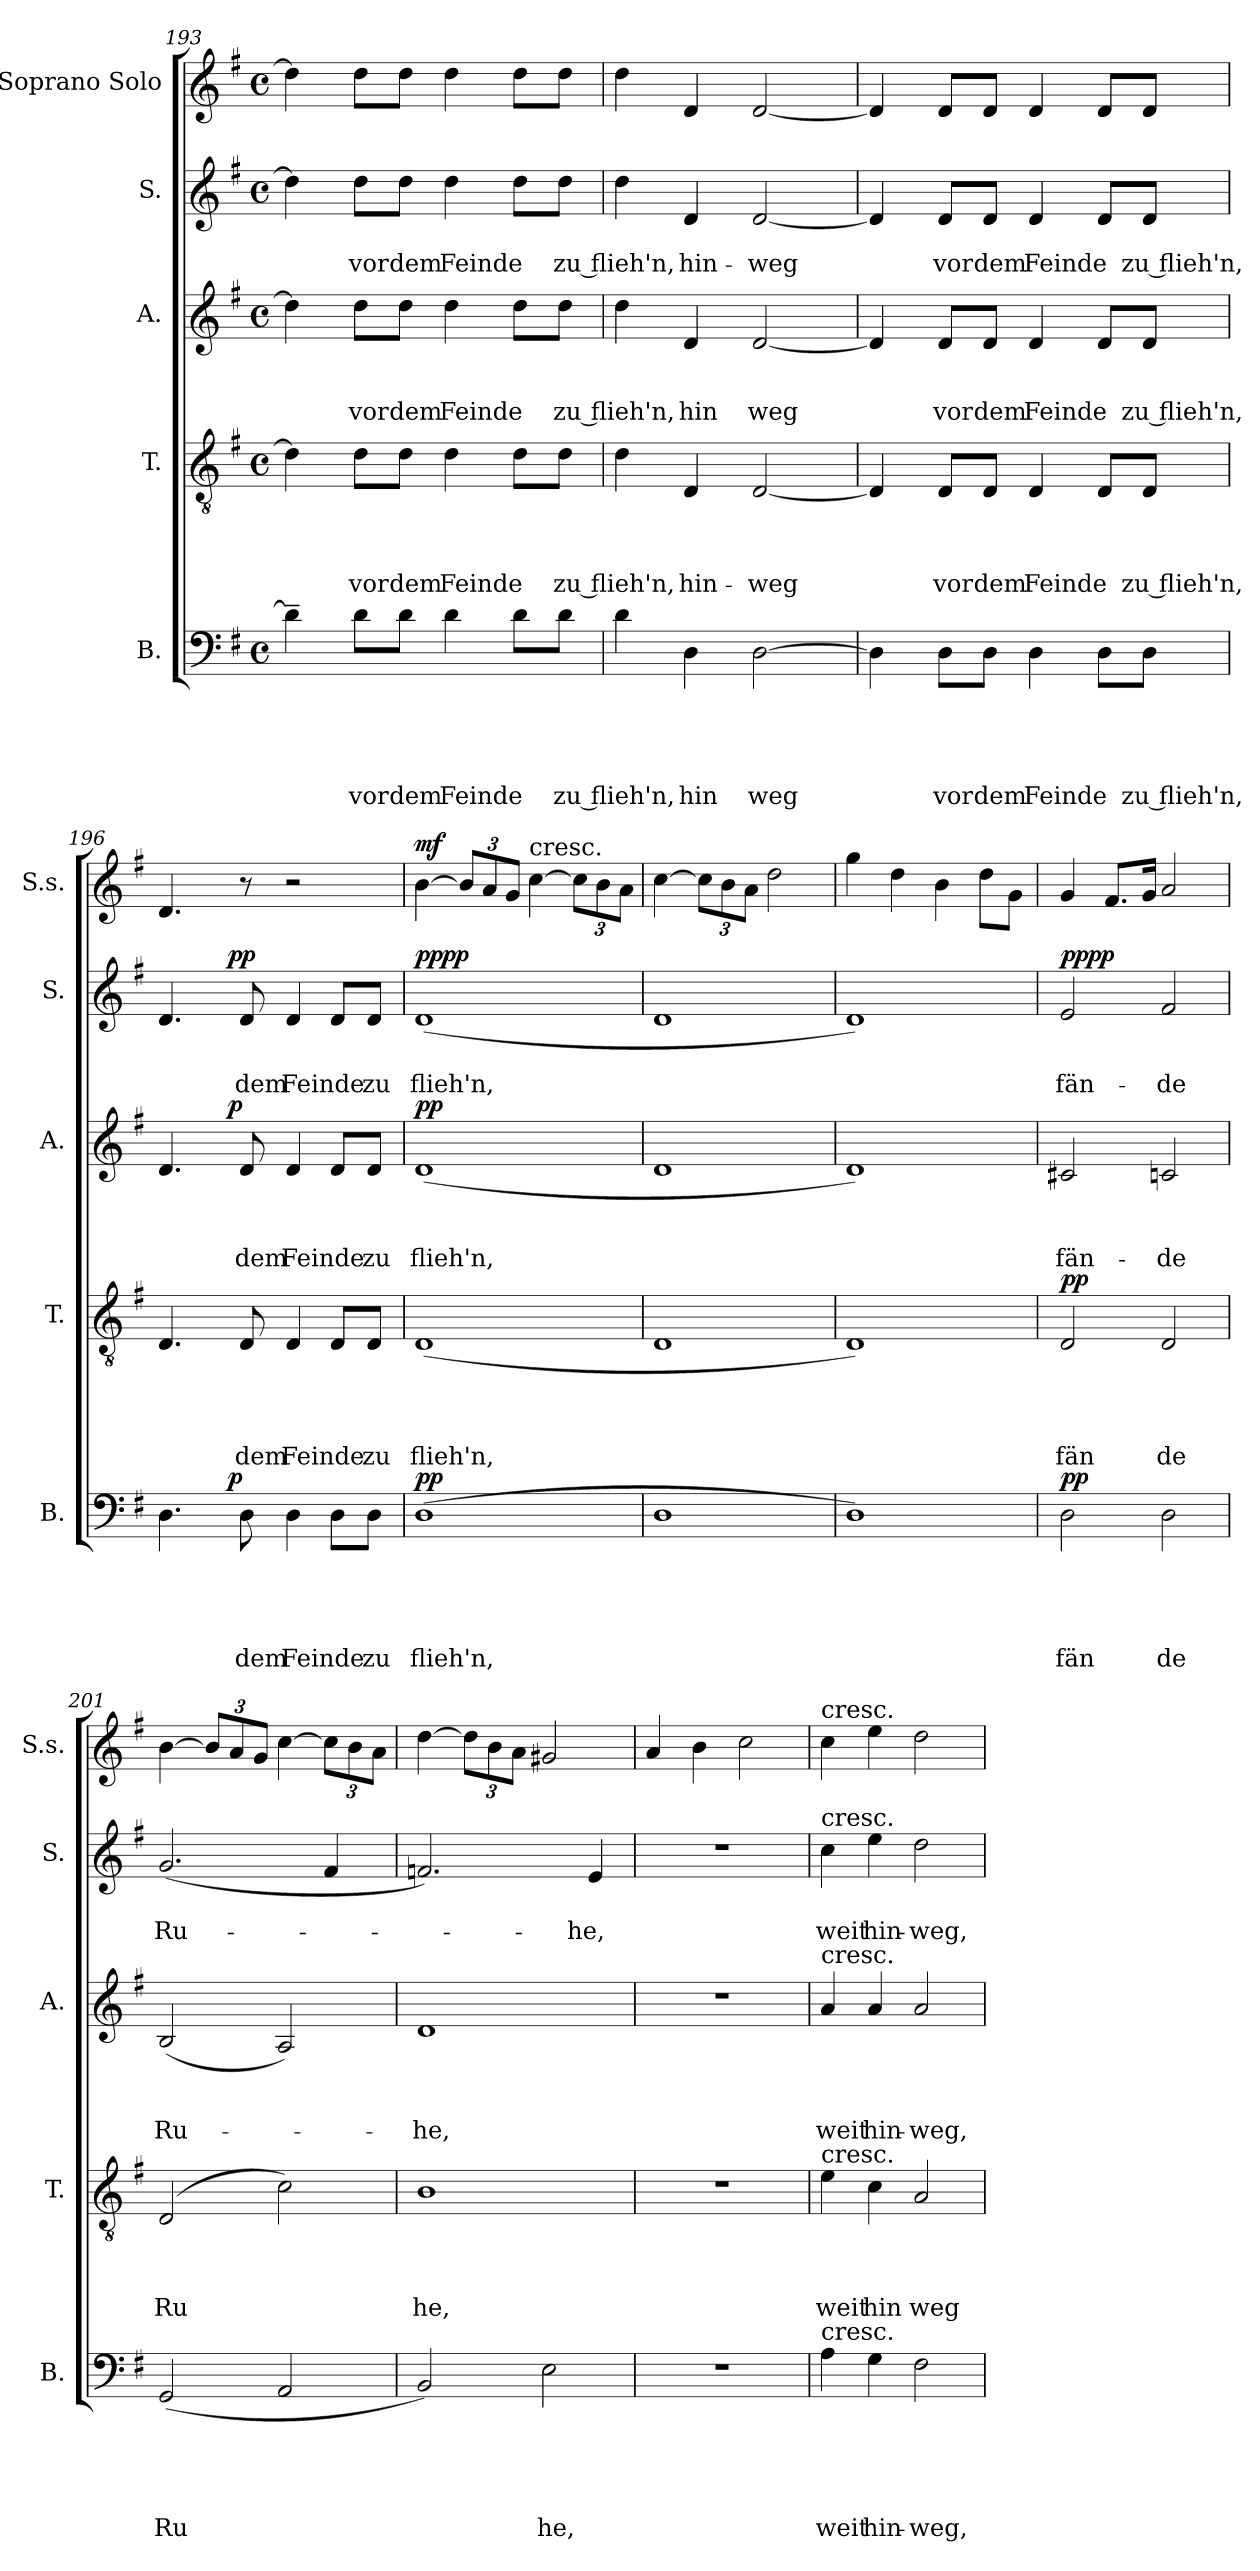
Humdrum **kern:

**kern	**text	**text	**text	**text	**text	**dynam	**kern	**text	**text	**text	**text	**dynam	**kern	**text	**text	**text	**dynam	**kern	**text	**text	**dynam	**kern	**dynam
*part5	*part5	*part5	*part5	*part5	*part5	*part5	*part4	*part4	*part4	*part4	*part4	*part4	*part3	*part3	*part3	*part3	*part3	*part2	*part2	*part2	*part2	*part1	*part1
*staff5	*staff5	*staff5	*staff5	*staff5	*staff5	*staff5	*staff4	*staff4	*staff4	*staff4	*staff4	*staff4	*staff3	*staff3	*staff3	*staff3	*staff3	*staff2	*staff2	*staff2	*staff2	*staff1	*staff1
*I"B.	*	*	*	*	*	*	*I"T.	*	*	*	*	*	*I"A.	*	*	*	*	*I"S.	*	*	*	*I"Soprano Solo	*
*I'B.	*	*	*	*	*	*	*I'T.	*	*	*	*	*	*I'A.	*	*	*	*	*I'S.	*	*	*	*I'S.s.	*
!!LO:LB:g=z
*clefF4	*	*	*	*	*	*	*clefGv2	*	*	*	*	*	*clefG2	*	*	*	*	*clefG2	*	*	*	*clefG2	*
*k[f#]	*	*	*	*	*	*	*k[f#]	*	*	*	*	*	*k[f#]	*	*	*	*	*k[f#]	*	*	*	*k[f#]	*
*G:	*	*	*	*	*	*	*G:	*	*	*	*	*	*G:	*	*	*	*	*G:	*	*	*	*G:	*
*M4/4	*	*	*	*	*	*	*M4/4	*	*	*	*	*	*M4/4	*	*	*	*	*M4/4	*	*	*	*M4/4	*
*met(c)	*	*	*	*	*	*	*met(c)	*	*	*	*	*	*met(c)	*	*	*	*	*met(c)	*	*	*	*met(c)	*
=193	=193	=193	=193	=193	=193	=193	=193	=193	=193	=193	=193	=193	=193	=193	=193	=193	=193	=193	=193	=193	=193	=193	=193
4d~>\]	.	.	.	.	.	.	4d\]	.	.	.	.	.	4dd\]	.	.	.	.	4dd\]	.	.	.	4dd\]	.
!	!	!	!	!	!LO:LY:b	!	!	!	!	!	!LO:LY:b	!	!	!	!	!LO:LY:b	!	!	!	!LO:LY:b	!	!	!
8d\L	.	.	.	.	vor	.	8d\L	.	.	.	vor	.	8dd\L	.	.	vor	.	8dd\L	.	vor	.	8dd\L	.
!	!	!	!	!	!LO:LY:b	!	!	!	!	!	!LO:LY:b	!	!	!	!	!LO:LY:b	!	!	!	!LO:LY:b	!	!	!
8d\J	.	.	.	.	dem	.	8d\J	.	.	.	dem	.	8dd\J	.	.	dem	.	8dd\J	.	dem	.	8dd\J	.
!	!	!	!	!	!LO:LY:b	!	!	!	!	!	!LO:LY:b	!	!	!	!	!LO:LY:b	!	!	!	!LO:LY:b	!	!	!
4d\	.	.	.	.	Feinde	.	4d\	.	.	.	Feinde	.	4dd\	.	.	Feinde	.	4dd\	.	Feinde	.	4dd\	.
8d\L	.	.	.	.	.	.	8d\L	.	.	.	.	.	8dd\L	.	.	.	.	8dd\L	.	.	.	8dd\L	.
!	!	!	!	!	!LO:LY:b	!	!	!	!	!	!LO:LY:b	!	!	!	!	!LO:LY:b	!	!	!	!LO:LY:b	!	!	!
8d\J	.	.	.	.	zu flieh'n,	.	8d\J	.	.	.	zu flieh'n,	.	8dd\J	.	.	zu flieh'n,	.	8dd\J	.	zu flieh'n,	.	8dd\J	.
=194	=194	=194	=194	=194	=194	=194	=194	=194	=194	=194	=194	=194	=194	=194	=194	=194	=194	=194	=194	=194	=194	=194	=194
4d\	.	.	.	.	.	.	4d\	.	.	.	.	.	4dd\	.	.	.	.	4dd\	.	.	.	4dd\	.
!	!	!	!	!	!LO:LY:b	!	!	!	!	!	!LO:LY:b	!	!	!	!	!LO:LY:b	!	!	!	!LO:LY:b	!	!	!
4D\	.	.	.	.	hin	.	4D/	.	.	.	hin-	.	4d/	.	.	hin	.	4d/	.	hin-	.	4d/	.
!	!	!	!	!	!LO:LY:b	!	!	!	!	!	!LO:LY:b	!	!	!	!	!LO:LY:b	!	!	!	!LO:LY:b	!	!	!
[>2D\	.	.	.	.	weg	.	[<2D/	.	.	.	-weg	.	[<2d/	.	.	weg	.	[<2d/	.	-weg	.	[<2d/	.
=195	=195	=195	=195	=195	=195	=195	=195	=195	=195	=195	=195	=195	=195	=195	=195	=195	=195	=195	=195	=195	=195	=195	=195
4D\]	.	.	.	.	.	.	4D/]	.	.	.	.	.	4d/]	.	.	.	.	4d/]	.	.	.	4d/]	.
!	!	!	!	!	!LO:LY:b	!	!	!	!	!	!LO:LY:b	!	!	!	!	!LO:LY:b	!	!	!	!LO:LY:b	!	!	!
8D\L	.	.	.	.	vor	.	8D/L	.	.	.	vor	.	8d/L	.	.	vor	.	8d/L	.	vor	.	8d/L	.
!	!	!	!	!	!LO:LY:b	!	!	!	!	!	!LO:LY:b	!	!	!	!	!LO:LY:b	!	!	!	!LO:LY:b	!	!	!
8D\J	.	.	.	.	dem	.	8D/J	.	.	.	dem	.	8d/J	.	.	dem	.	8d/J	.	dem	.	8d/J	.
!	!	!	!	!	!LO:LY:b	!	!	!	!	!	!LO:LY:b	!	!	!	!	!LO:LY:b	!	!	!	!LO:LY:b	!	!	!
4D\	.	.	.	.	Feinde	.	4D/	.	.	.	Feinde	.	4d/	.	.	Feinde	.	4d/	.	Feinde	.	4d/	.
8D\L	.	.	.	.	.	.	8D/L	.	.	.	.	.	8d/L	.	.	.	.	8d/L	.	.	.	8d/L	.
!	!	!	!	!	!LO:LY:b	!	!	!	!	!	!LO:LY:b	!	!	!	!	!LO:LY:b	!	!	!	!LO:LY:b	!	!	!
8D\J	.	.	.	.	zu flieh'n,	.	8D/J	.	.	.	zu flieh'n,	.	8d/J	.	.	zu flieh'n,	.	8d/J	.	zu flieh'n,	.	8d/J	.
=196	=196	=196	=196	=196	=196	=196	=196	=196	=196	=196	=196	=196	=196	=196	=196	=196	=196	=196	=196	=196	=196	=196	=196
*^	*	*	*	*	*	*	*	*	*	*	*	*	*^	*	*	*	*	*^	*	*	*	*	*
4.D\	4ryy	.	.	.	.	.	.	4.D/	.	.	.	.	.	4.d/	4ryy	.	.	.	.	4.d/	4ryy	.	.	.	4.d/	.
.	16.ryy	.	.	.	.	.	.	.	.	.	.	.	.	.	16.ryy	.	.	.	.	.	16.ryy	.	.	.	.	.
!	!	!	!	!	!	!	!LO:DY:a	!	!	!	!	!	!	!	!	!	!	!	!LO:DY:b	!	!	!	!	!LO:DY:a	!	!
!	!	!	!	!	!	!	!	!	!	!	!	!	!	!	!	!	!	!	!	!	!	!	!	!LO:DY:n=1:b	!	!
.	2ryy	.	.	.	.	.	p	.	.	.	.	.	.	.	2ryy	.	.	.	p	.	2ryy	.	.	p p	.	.
!	!	!	!	!	!	!LO:LY:b	!	!	!	!	!	!LO:LY:b	!	!	!	!	!	!LO:LY:b	!	!	!	!	!LO:LY:b	!	!	!
8D\	.	.	.	.	.	dem	.	8D/	.	.	.	dem	.	8d/	.	.	.	dem	.	8d/	.	.	dem	.	8r	.
!	!	!	!	!	!	!LO:LY:b	!	!	!	!	!	!LO:LY:b	!	!	!	!	!	!LO:LY:b	!	!	!	!	!LO:LY:b	!	!	!
4D\	.	.	.	.	.	Feinde	.	4D/	.	.	.	Feinde	.	4d/	.	.	.	Feinde	.	4d/	.	.	Feinde	.	2r	.
8D\L	.	.	.	.	.	.	.	8D/L	.	.	.	.	.	8d/L	.	.	.	.	.	8d/L	.	.	.	.	.	.
.	8ryy	.	.	.	.	.	.	.	.	.	.	.	.	.	8ryy	.	.	.	.	.	8ryy	.	.	.	.	.
!	!	!	!	!	!	!LO:LY:b	!	!	!	!	!	!LO:LY:b	!	!	!	!	!	!LO:LY:b	!	!	!	!	!LO:LY:b	!	!	!
8D\J	.	.	.	.	.	zu	.	8D/J	.	.	.	zu	.	8d/J	.	.	.	zu	.	8d/J	.	.	zu	.	.	.
.	32ryy	.	.	.	.	.	.	.	.	.	.	.	.	.	32ryy	.	.	.	.	.	32ryy	.	.	.	.	.
=197	=197	=197	=197	=197	=197	=197	=197	=197	=197	=197	=197	=197	=197	=197	=197	=197	=197	=197	=197	=197	=197	=197	=197	=197	=197	=197
!	!	!	!	!	!	!LO:LY:b	!LO:DY:a	!	!	!	!	!LO:LY:b	!	!	!	!	!	!LO:LY:b	!LO:DY:b	!	!	!	!LO:LY:b	!LO:DY:a	!	!
!	!	!	!	!	!	!	!	!	!	!	!	!	!	!	!	!	!	!	!	!	!	!	!	!LO:DY:n=1:b	!	!LO:DY:a
*	*	*	*	*	*	*	*	*	*	*	*	*	*	*v	*v	*	*	*	*	*	*	*	*	*	*	*
*v	*v	*	*	*	*	*	*	*	*	*	*	*	*	*	*	*	*	*	*v	*v	*	*	*	*	*
(>1D	.	.	.	.	flieh'n,	pp	(<1D	.	.	.	flieh'n,	.	(<1d	.	.	flieh'n,	pp	(<1d	.	flieh'n,	pp pp	[>4b\	mf
.	.	.	.	.	.	.	.	.	.	.	.	.	.	.	.	.	.	.	.	.	.	12b/L]	.
.	.	.	.	.	.	.	.	.	.	.	.	.	.	.	.	.	.	.	.	.	.	12a/	.
.	.	.	.	.	.	.	.	.	.	.	.	.	.	.	.	.	.	.	.	.	.	12g/J	.
!	!	!	!	!	!	!	!	!	!	!	!	!	!	!	!	!	!	!	!	!	!	!LO:TX:a:t=cresc.	!
.	.	.	.	.	.	.	.	.	.	.	.	.	.	.	.	.	.	.	.	.	.	[>4cc\	.
.	.	.	.	.	.	.	.	.	.	.	.	.	.	.	.	.	.	.	.	.	.	12cc\L]	.
.	.	.	.	.	.	.	.	.	.	.	.	.	.	.	.	.	.	.	.	.	.	12b\	.
.	.	.	.	.	.	.	.	.	.	.	.	.	.	.	.	.	.	.	.	.	.	12a\J	.
!!LO:LB:g=z
=198	=198	=198	=198	=198	=198	=198	=198	=198	=198	=198	=198	=198	=198	=198	=198	=198	=198	=198	=198	=198	=198	=198	=198
1D	.	.	.	.	.	.	1D	.	.	.	.	.	1d	.	.	.	.	1d	.	.	.	[>4cc\	.
.	.	.	.	.	.	.	.	.	.	.	.	.	.	.	.	.	.	.	.	.	.	12cc\L]	.
.	.	.	.	.	.	.	.	.	.	.	.	.	.	.	.	.	.	.	.	.	.	12b\	.
.	.	.	.	.	.	.	.	.	.	.	.	.	.	.	.	.	.	.	.	.	.	12a\J	.
.	.	.	.	.	.	.	.	.	.	.	.	.	.	.	.	.	.	.	.	.	.	2dd\	.
=199	=199	=199	=199	=199	=199	=199	=199	=199	=199	=199	=199	=199	=199	=199	=199	=199	=199	=199	=199	=199	=199	=199	=199
1D)	.	.	.	.	.	.	1D)	.	.	.	.	.	1d)	.	.	.	.	1d)	.	.	.	4gg\	.
.	.	.	.	.	.	.	.	.	.	.	.	.	.	.	.	.	.	.	.	.	.	4dd\	.
.	.	.	.	.	.	.	.	.	.	.	.	.	.	.	.	.	.	.	.	.	.	4b\	.
.	.	.	.	.	.	.	.	.	.	.	.	.	.	.	.	.	.	.	.	.	.	8dd\L	.
.	.	.	.	.	.	.	.	.	.	.	.	.	.	.	.	.	.	.	.	.	.	8g\J	.
=200	=200	=200	=200	=200	=200	=200	=200	=200	=200	=200	=200	=200	=200	=200	=200	=200	=200	=200	=200	=200	=200	=200	=200
!	!	!	!	!	!LO:LY:b	!LO:DY:a	!	!	!	!	!LO:LY:b	!LO:DY:a	!	!	!	!LO:LY:b	!	!	!	!LO:LY:b	!LO:DY:a	!	!
!	!	!	!	!	!	!	!	!	!	!	!	!	!	!	!	!	!	!	!	!	!LO:DY:n=1:b	!	!
2D\	.	.	.	.	fän	pp	2D/	.	.	.	fän	pp	2c#X/	.	.	fän-	.	2e/	.	fän-	pp pp	4g/	.
.	.	.	.	.	.	.	.	.	.	.	.	.	.	.	.	.	.	.	.	.	.	8.f#/L	.
.	.	.	.	.	.	.	.	.	.	.	.	.	.	.	.	.	.	.	.	.	.	16g/Jk	.
!	!	!	!	!	!LO:LY:b	!	!	!	!	!	!LO:LY:b	!	!	!	!	!LO:LY:b	!	!	!	!LO:LY:b	!	!	!
2D\	.	.	.	.	de	.	2D/	.	.	.	de	.	2cn/	.	.	-de	.	2f#/	.	-de	.	2a/	.
=201	=201	=201	=201	=201	=201	=201	=201	=201	=201	=201	=201	=201	=201	=201	=201	=201	=201	=201	=201	=201	=201	=201	=201
!	!	!	!	!	!LO:LY:b	!	!	!	!	!	!LO:LY:b	!	!	!	!	!LO:LY:b	!	!	!	!LO:LY:b	!	!	!
(<2GG/	.	.	.	.	Ru	.	(2D/	.	.	.	Ru	.	(<2B/	.	.	Ru-	.	(<2.g/	.	Ru-	.	[>4b\	.
.	.	.	.	.	.	.	.	.	.	.	.	.	.	.	.	.	.	.	.	.	.	12b/L]	.
.	.	.	.	.	.	.	.	.	.	.	.	.	.	.	.	.	.	.	.	.	.	12a/	.
.	.	.	.	.	.	.	.	.	.	.	.	.	.	.	.	.	.	.	.	.	.	12g/J	.
2AA/	.	.	.	.	.	.	2c\)	.	.	.	.	.	2A/)	.	.	.	.	.	.	.	.	[>4cc\	.
.	.	.	.	.	.	.	.	.	.	.	.	.	.	.	.	.	.	4f#/	.	.	.	12cc\L]	.
.	.	.	.	.	.	.	.	.	.	.	.	.	.	.	.	.	.	.	.	.	.	12b\	.
.	.	.	.	.	.	.	.	.	.	.	.	.	.	.	.	.	.	.	.	.	.	12a\J	.
=202	=202	=202	=202	=202	=202	=202	=202	=202	=202	=202	=202	=202	=202	=202	=202	=202	=202	=202	=202	=202	=202	=202	=202
!	!	!	!	!	!	!	!	!	!	!	!LO:LY:b	!	!	!	!	!LO:LY:b	!	!	!	!	!	!	!
2BB/)	.	.	.	.	.	.	1B	.	.	.	he,	.	1d	.	.	-he,	.	2.fn/)	.	.	.	[>4dd\	.
.	.	.	.	.	.	.	.	.	.	.	.	.	.	.	.	.	.	.	.	.	.	12dd\L]	.
.	.	.	.	.	.	.	.	.	.	.	.	.	.	.	.	.	.	.	.	.	.	12b\	.
.	.	.	.	.	.	.	.	.	.	.	.	.	.	.	.	.	.	.	.	.	.	12a\J	.
!	!	!	!	!	!LO:LY:b	!	!	!	!	!	!	!	!	!	!	!	!	!	!	!	!	!	!
2E\	.	.	.	.	he,	.	.	.	.	.	.	.	.	.	.	.	.	.	.	.	.	2g#X/	.
!	!	!	!	!	!	!	!	!	!	!	!	!	!	!	!	!	!	!	!	!LO:LY:b	!	!	!
.	.	.	.	.	.	.	.	.	.	.	.	.	.	.	.	.	.	4e/	.	-he,	.	.	.
!!LO:PB:g=z
=203	=203	=203	=203	=203	=203	=203	=203	=203	=203	=203	=203	=203	=203	=203	=203	=203	=203	=203	=203	=203	=203	=203	=203
1r	.	.	.	.	.	.	1r	.	.	.	.	.	1r	.	.	.	.	1r	.	.	.	4a/	.
.	.	.	.	.	.	.	.	.	.	.	.	.	.	.	.	.	.	.	.	.	.	4b\	.
.	.	.	.	.	.	.	.	.	.	.	.	.	.	.	.	.	.	.	.	.	.	2cc\	.
=204	=204	=204	=204	=204	=204	=204	=204	=204	=204	=204	=204	=204	=204	=204	=204	=204	=204	=204	=204	=204	=204	=204	=204
!	!	!	!	!	!	!	!	!	!	!	!	!	!	!	!	!	!	!	!	!	!	!LO:TX:a:t=cresc.	!
!	!	!	!	!	!	!	!	!	!	!	!	!	!	!	!	!	!	!LO:TX:a:t=cresc.	!	!	!	!	!
!	!	!	!	!	!	!	!	!	!	!	!	!	!LO:TX:a:t=cresc.	!	!	!	!	!	!	!	!	!	!
!	!	!	!	!	!	!	!LO:TX:a:t=cresc.	!	!	!	!	!	!	!	!	!	!	!	!	!	!	!	!
!LO:TX:a:t=cresc.	!	!	!	!	!	!	!	!	!	!	!	!	!	!	!	!	!	!	!	!	!	!	!
!	!	!	!	!	!LO:LY:b	!	!	!	!	!	!LO:LY:b	!	!	!	!	!LO:LY:b	!	!	!	!LO:LY:b	!	!	!
4A\	.	.	.	.	weit	.	4e\	.	.	.	weit	.	4a/	.	.	weit	.	4cc\	.	weit	.	4cc\	.
!	!	!	!	!	!LO:LY:b	!	!	!	!	!	!LO:LY:b	!	!	!	!	!LO:LY:b	!	!	!	!LO:LY:b	!	!	!
4G\	.	.	.	.	hin-	.	4c\	.	.	.	hin	.	4a/	.	.	hin-	.	4ee\	.	hin-	.	4ee\	.
!	!	!	!	!	!LO:LY:b	!	!	!	!	!	!LO:LY:b	!	!	!	!	!LO:LY:b	!	!	!	!LO:LY:b	!	!	!
2F#\	.	.	.	.	-weg,	.	2A/	.	.	.	weg	.	2a/	.	.	-weg,	.	2dd\	.	-weg,	.	2dd\	.
=	=	=	=	=	=	=	=	=	=	=	=	=	=	=	=	=	=	=	=	=	=	=	=
*-	*-	*-	*-	*-	*-	*-	*-	*-	*-	*-	*-	*-	*-	*-	*-	*-	*-	*-	*-	*-	*-	*-	*-
